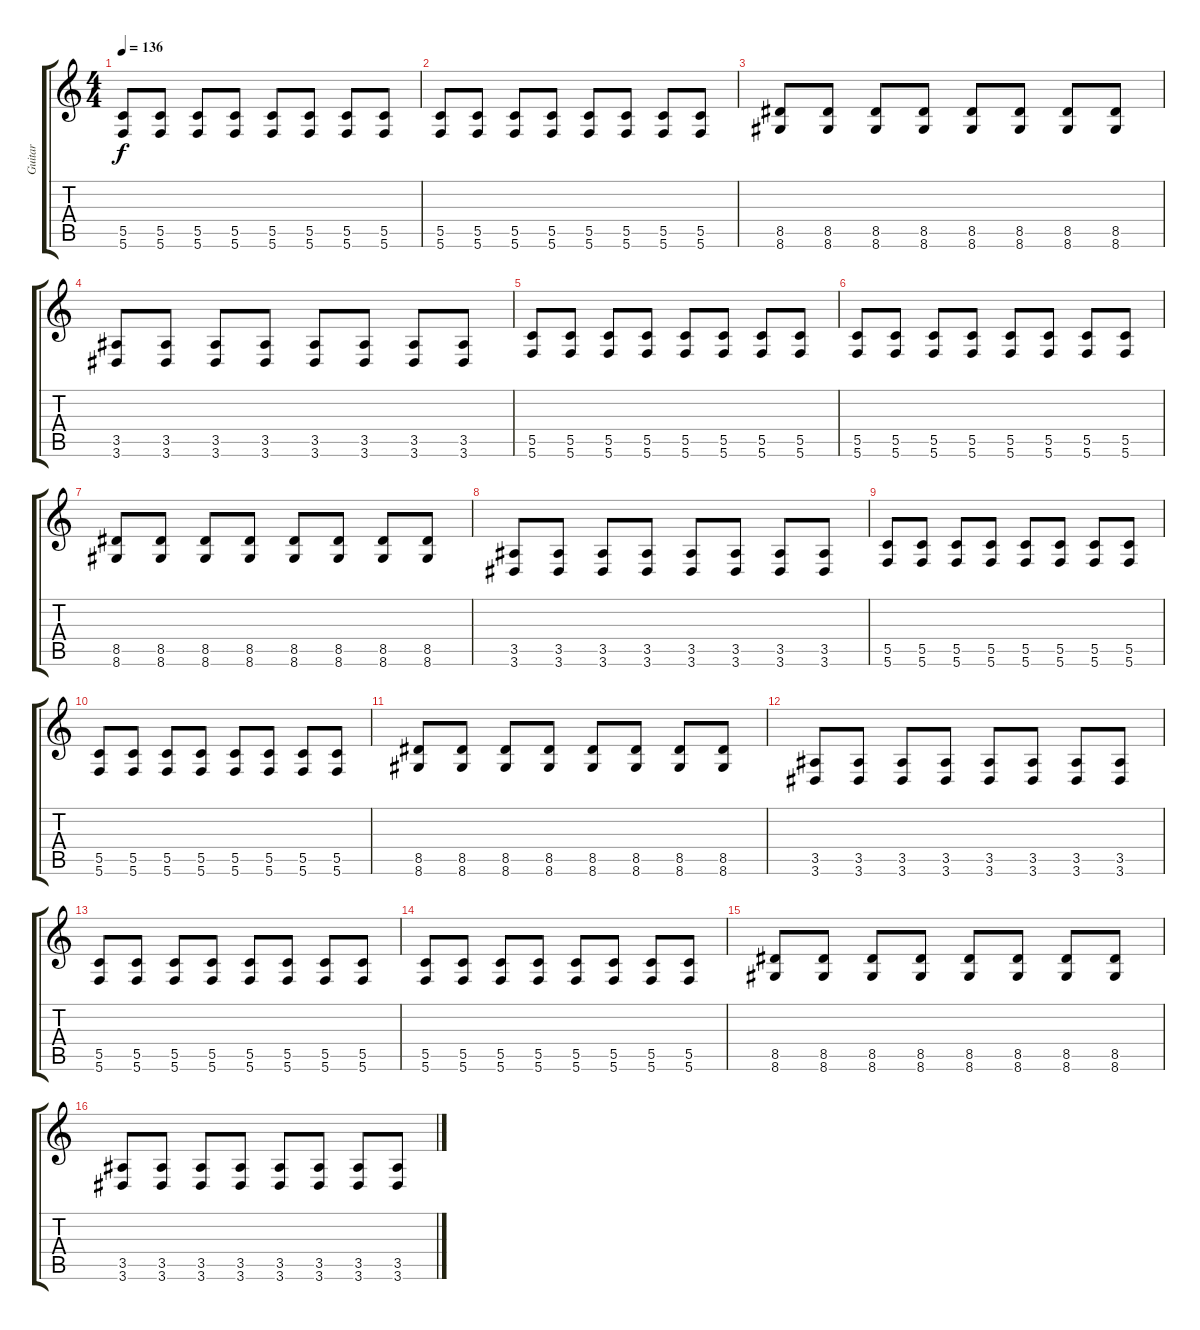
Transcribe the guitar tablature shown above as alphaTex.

\track ("Guitar" "Guitar") {instrument distortionguitar}
\staff {score tabs}
\tuning (D4 A3 F3 C3 G2 C2) {hide}
\ts (4 4)
\tempo 136
\clef g2
\ks c
(5.5 5.6).8{dy f} (5.5 5.6).8 (5.5 5.6).8 (5.5 5.6).8 (5.5 5.6).8 (5.5 5.6).8 (5.5 5.6).8 (5.5 5.6).8 |
(5.5 5.6).8 (5.5 5.6).8 (5.5 5.6).8 (5.5 5.6).8 (5.5 5.6).8 (5.5 5.6).8 (5.5 5.6).8 (5.5 5.6).8 |
(8.5 8.6).8{volume 7} (8.5 8.6).8 (8.5 8.6).8 (8.5 8.6).8 (8.5 8.6).8 (8.5 8.6).8 (8.5 8.6).8 (8.5 8.6).8 |
(3.5 3.6).8 (3.5 3.6).8 (3.5 3.6).8 (3.5 3.6).8 (3.5 3.6).8 (3.5 3.6).8 (3.5 3.6).8 (3.5 3.6).8 |
(5.5 5.6).8 (5.5 5.6).8 (5.5 5.6).8 (5.5 5.6).8 (5.5 5.6).8 (5.5 5.6).8 (5.5 5.6).8 (5.5 5.6).8 |
(5.5 5.6).8 (5.5 5.6).8 (5.5 5.6).8 (5.5 5.6).8 (5.5 5.6).8 (5.5 5.6).8 (5.5 5.6).8 (5.5 5.6).8 |
(8.5 8.6).8{volume 4} (8.5 8.6).8 (8.5 8.6).8 (8.5 8.6).8 (8.5 8.6).8 (8.5 8.6).8 (8.5 8.6).8 (8.5 8.6).8 |
(3.5 3.6).8 (3.5 3.6).8 (3.5 3.6).8 (3.5 3.6).8 (3.5 3.6).8 (3.5 3.6).8 (3.5 3.6).8 (3.5 3.6).8 |
(5.5 5.6).8 (5.5 5.6).8 (5.5 5.6).8 (5.5 5.6).8 (5.5 5.6).8 (5.5 5.6).8 (5.5 5.6).8 (5.5 5.6).8 |
(5.5 5.6).8 (5.5 5.6).8 (5.5 5.6).8 (5.5 5.6).8 (5.5 5.6).8 (5.5 5.6).8 (5.5 5.6).8 (5.5 5.6).8 |
(8.5 8.6).8{volume 2} (8.5 8.6).8 (8.5 8.6).8 (8.5 8.6).8 (8.5 8.6).8 (8.5 8.6).8 (8.5 8.6).8 (8.5 8.6).8 |
(3.5 3.6).8 (3.5 3.6).8 (3.5 3.6).8 (3.5 3.6).8 (3.5 3.6).8 (3.5 3.6).8 (3.5 3.6).8 (3.5 3.6).8 |
(5.5 5.6).8 (5.5 5.6).8 (5.5 5.6).8 (5.5 5.6).8 (5.5 5.6).8 (5.5 5.6).8 (5.5 5.6).8 (5.5 5.6).8 |
(5.5 5.6).8 (5.5 5.6).8 (5.5 5.6).8 (5.5 5.6).8 (5.5 5.6).8 (5.5 5.6).8 (5.5 5.6).8 (5.5 5.6).8 |
(8.5 8.6).8{volume 1} (8.5 8.6).8 (8.5 8.6).8 (8.5 8.6).8 (8.5 8.6).8 (8.5 8.6).8 (8.5 8.6).8 (8.5 8.6).8 |
(3.5 3.6).8 (3.5 3.6).8 (3.5 3.6).8 (3.5 3.6).8 (3.5 3.6).8 (3.5 3.6).8 (3.5 3.6).8 (3.5 3.6).8
